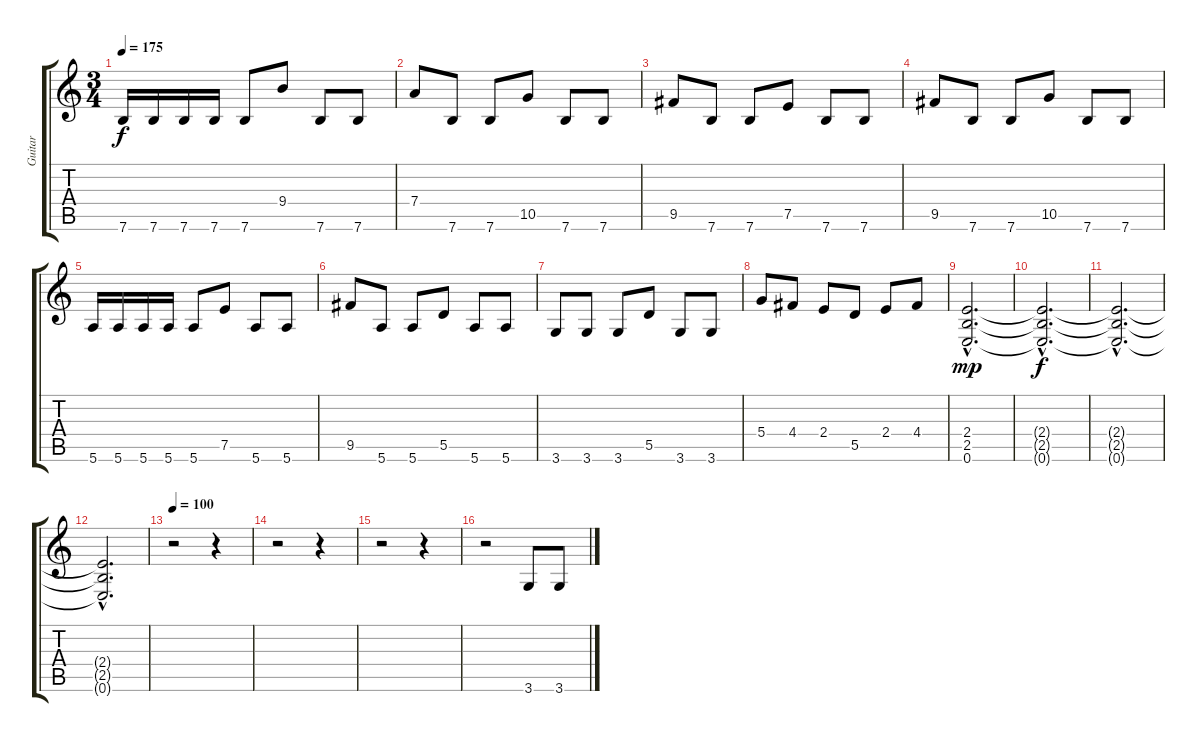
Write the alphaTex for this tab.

\track ("Guitar" "Guitar") {instrument distortionguitar}
\staff {score tabs}
\tuning (E4 B3 G3 D3 A2 E2) {hide}
\ts (3 4)
\tempo 175
\clef g2
\ks c
7.6.16{dy f volume 13 instrument electricguitarmuted} 7.6.16 7.6.16 7.6.16 7.6.8{instrument electricguitarmuted} 9.4.8{instrument distortionguitar} 7.6.8{instrument electricguitarmuted} 7.6.8 |
7.4.8{instrument distortionguitar} 7.6.8{instrument electricguitarmuted} 7.6.8 10.5.8{instrument distortionguitar} 7.6.8{instrument electricguitarmuted} 7.6.8 |
9.5.8{instrument distortionguitar} 7.6.8{instrument electricguitarmuted} 7.6.8 7.5.8{instrument distortionguitar} 7.6.8{instrument electricguitarmuted} 7.6.8 |
9.5.8{instrument distortionguitar} 7.6.8{instrument electricguitarmuted} 7.6.8 10.5.8{instrument distortionguitar} 7.6.8{instrument electricguitarmuted} 7.6.8 |
5.6.16{instrument electricguitarmuted} 5.6.16 5.6.16 5.6.16 5.6.8{instrument electricguitarmuted} 7.5.8{instrument distortionguitar} 5.6.8{instrument electricguitarmuted} 5.6.8 |
9.5.8{instrument distortionguitar} 5.6.8{instrument electricguitarmuted} 5.6.8 5.5.8{instrument distortionguitar} 5.6.8{instrument electricguitarmuted} 5.6.8 |
3.6.8{instrument electricguitarmuted} 3.6.8 3.6.8 5.5.8{instrument distortionguitar} 3.6.8{instrument electricguitarmuted} 3.6.8 |
5.4.8{instrument distortionguitar} 4.4.8 2.4.8 5.5.8 2.4.8 4.4.8 |
(2.4{hac} 2.5{hac} 0.6{hac}).2{d dy mp volume 2 instrument distortionguitar} |
(2.4{hac t} 2.5{hac t} 0.6{hac t}).2{d dy f} |
(2.4{hac t} 2.5{hac t} 0.6{hac t}).2{d} |
(2.4{hac t} 2.5{hac t} 0.6{hac t}).2{d} |
\tempo 100
r.2 r.4 |
r.2 r.4 |
r.2 r.4 |
r.2{volume 12} 3.6.8{instrument electricguitarmuted} 3.6.8
